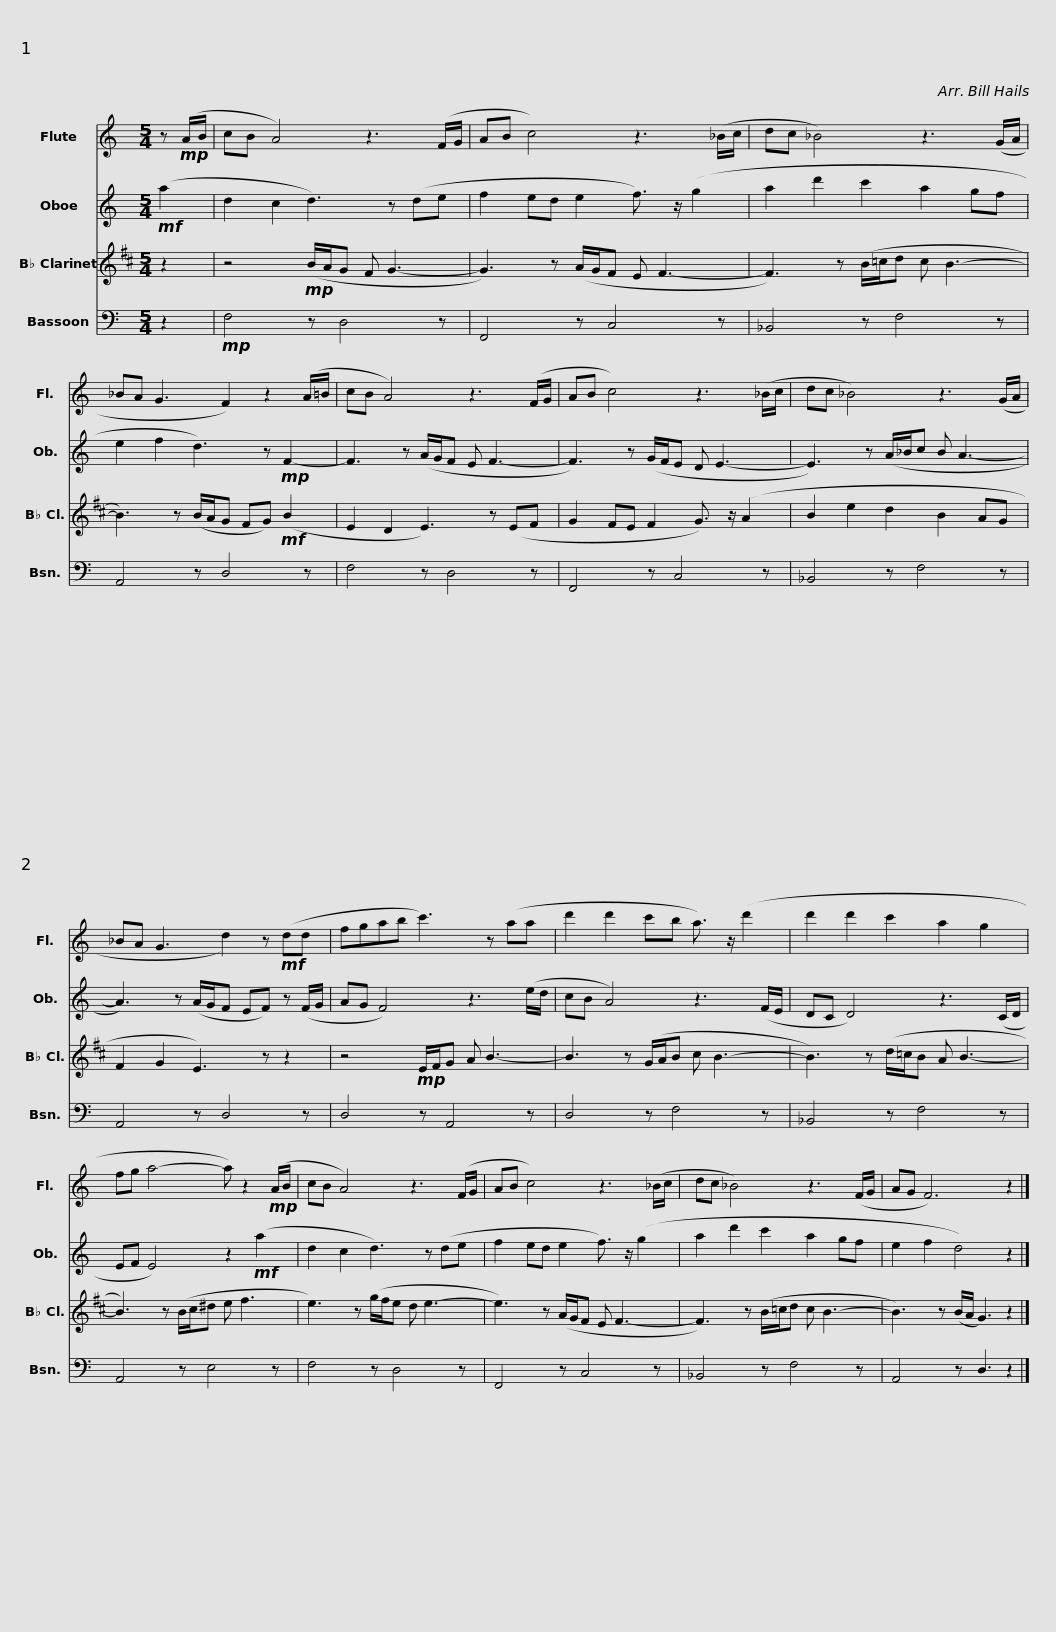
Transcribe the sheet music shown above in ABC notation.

X:1
%%score 1 2 3 4
L:1/8
M:5/4
I:linebreak $
K:C
V:1 treble
V:2 treble
V:3 treble transpose=-2
V:4 bass
V:1
 z!mp! (A/B/ | cB A4) z3 (F/G/ | AB c4) z3 (_B/c/ |$ dc _B4) z3 (G/A/ | _BA G3 F2) z2 (A/=B/ | %5
 cB A4) z3 (F/G/ |$ AB c4) z3 (_B/c/ | dc _B4) z3 (G/A/ | _BA G3 d2) z!mf! (dd |$ fgab c'3) z (aa | %10
 d'2 d'2 c'b a3/2) z/ (d'2 | d'2 d'2 c'2 a2 g2 |$ fg a4- a) z2!mp! (A/B/ | cB A4) z3 (F/G/ | AB c4) z3 (_B/c/ |$ %15
 dc _B4) z3 (F/G/ | AG F6) z2 |] %17
V:2
!mf! (a2 | d2 c2 d3) z (de | f2 ed e2 f3/2) z/ (g2 |$ a2 d'2 c'2 a2 gf | e2 f2 d3) z!mp! F2- | %5
 F3 z (A/G/F E F3- |$ F3) z (G/F/E D E3- | E3) z (A/_B/c B A3- | A3) z (A/G/F EF) z (F/G/ |$ AG F4) z3 (e/d/ | %10
 cB A4) z3 (F/E/ | DC D4) z3 (C/D/ |$ EF E4) z2!mf! (a2 | d2 c2 d3) z (de | f2 ed e2 f3/2) z/ (g2 |$ %15
 a2 d'2 c'2 a2 gf | e2 f2 d4) z2 |] %17
V:3
[K:D] z2 | z4!mp! (B/A/G F G3- | G3) z (A/G/F E F3- |$ F3) z (B/=c/d c B3- | B3) z (B/A/G FG)!mf! (B2 | %5
 E2 D2 E3) z (EF |$ G2 FE F2 G3/2) z/ (A2 | B2 e2 d2 B2 AG | F2 G2 E3) z z2 |$ z4!mp! E/F/G A B3- | %10
 B3 z (G/A/B c B3- | B3) z (d/=c/B A B3- |$ B3) z (B/c/^d e f3 | e3) z (g/f/e d e3- | e3) z (A/G/F E F3- |$ %15
 F3) z (B/=c/d c B3- | B3) z (B/A/ G3) z2 |] %17
V:4
 z2 |!mp! F,4 z D,4 z | F,,4 z C,4 z |$ _B,,4 z F,4 z | A,,4 z D,4 z | %5
 F,4 z D,4 z |$ F,,4 z C,4 z | _B,,4 z F,4 z | A,,4 z D,4 z |$ D,4 z A,,4 z | %10
 D,4 z F,4 z | _B,,4 z F,4 z |$ A,,4 z E,4 z | F,4 z D,4 z | F,,4 z C,4 z |$ %15
 _B,,4 z F,4 z | A,,4 z D,3 z2 |] %17
